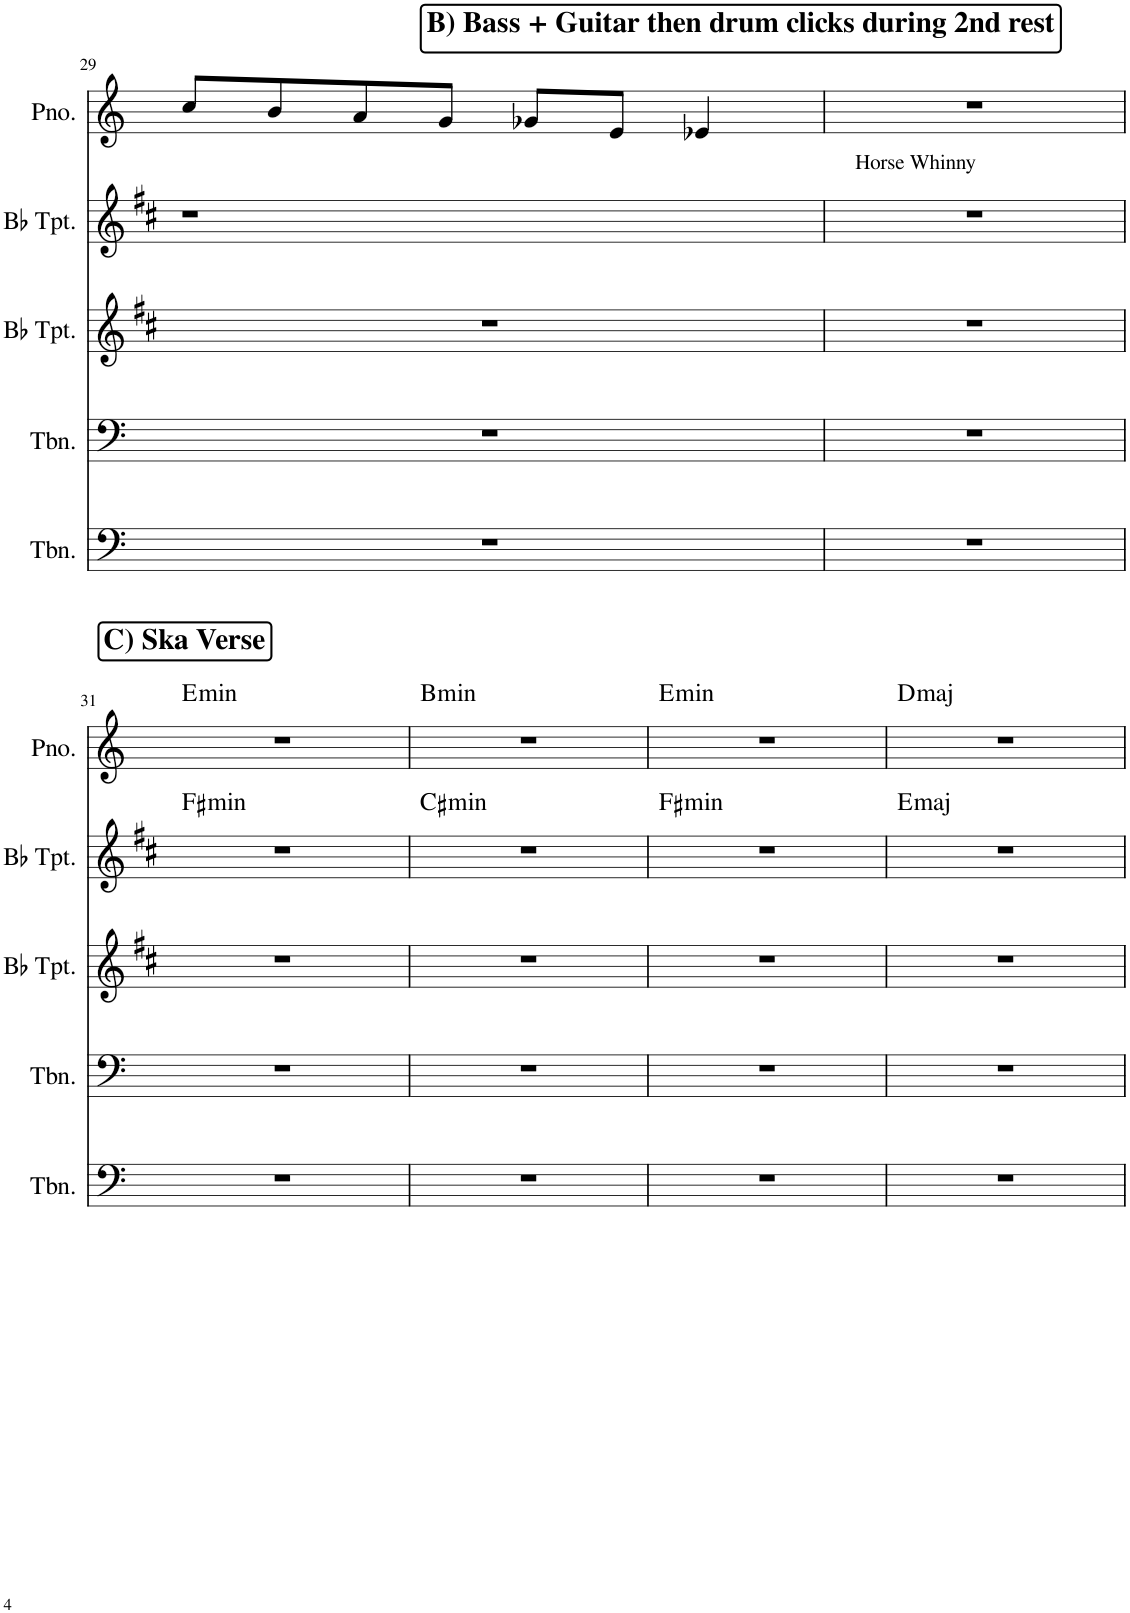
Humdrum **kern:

**kern	**kern	**kern	**kern	**harte	**kern	**harte
*part5	*part4	*part3	*part2	*part2	*part1	*part1
*staff5	*staff4	*staff3	*staff2	*	*staff1	*
*I"Trombone	*I"Trombone	*I"Bb Trumpet	*I"Bb Trumpet	*	*I"Piano	*
*I'Tbn.	*I'Tbn.	*I'Bb Tpt.	*I'Bb Tpt.	*	*I'Pno.	*
!!LO:PB:g=z
*clefF4	*clefF4	*clefG2	*clefG2	*	*clefG2	*
*	*	*Trd1c2	*Trd1c2	*	*	*
*k[]	*k[]	*k[f#c#]	*k[f#c#]	*	*k[]	*
*M4/4	*M4/4	*M4/4	*M4/4	*	*M4/4	*
!!LO:REH:place=s1:a:t=
!!LO:REH:place=s1:a:B:cj:fs=14:t=B) Bass + Guitar then drum clicks during 2nd rest
=29	=29	=29	=29	=29	=29	=29
1r	1r	1r	1r	.	8cc/L	.
.	.	.	.	.	8b/	.
.	.	.	.	.	8a/	.
.	.	.	.	.	8g/J	.
.	.	.	.	.	8g-X/L	.
.	.	.	.	.	8e/J	.
.	.	.	.	.	4e-X/	.
=30	=30	=30	=30	=30	=30	=30
!	!	!	!	!	!LO:TX:b:t=Horse Whinny	!
1r	1r	1r	1r	.	1r	.
!!LO:LB:g=z
!!LO:REH:place=s1:a:B:cj:fs=14:t=C) Ska Verse
=31	=31	=31	=31	=31	=31	=31
!	!	!	!	!LO:H:kt=min	!	!LO:H:kt=min
1r	1r	1r	1r	F#:min	1r	E:min
=32	=32	=32	=32	=32	=32	=32
!	!	!	!	!LO:H:kt=min	!	!LO:H:kt=min
1r	1r	1r	1r	C#:min	1r	B:min
=33	=33	=33	=33	=33	=33	=33
!	!	!	!	!LO:H:kt=min	!	!LO:H:kt=min
1r	1r	1r	1r	F#:min	1r	E:min
=34	=34	=34	=34	=34	=34	=34
!	!	!	!	!LO:H:kt=maj	!	!LO:H:kt=maj
1r	1r	1r	1r	E:maj	1r	D:maj
=	=	=	=	=	=	=
*-	*-	*-	*-	*-	*-	*-
